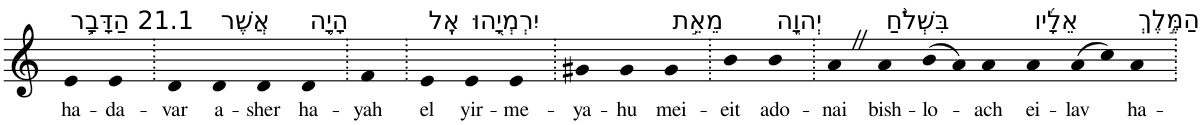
**kern	**text
*part1	*part1
*staff1	*staff1
*I"Piano	*
*I'Pno	*
*clefG2	*
*k[]	*
=1	=1
!LO:TX:a:t=21.1 הַדָּבָ֛ר	!
!	!LO:LY:b
4e	ha-
!	!LO:LY:b
4e	-da-
=2.	=2.
!	!LO:LY:b
4d	-var
!LO:TX:a:t=אֲשֶׁר	!
!	!LO:LY:b
4d	a-
!	!LO:LY:b
4d	-sher
!LO:TX:a:t=הָיָ֥ה	!
!	!LO:LY:b
4d	ha-
=3.	=3.
!	!LO:LY:b
4f	-yah
=4.	=4.
!LO:TX:a:t=אֶֽל	!
!	!LO:LY:b
4e	el
!LO:TX:a:t=יִרְמְיָ֖הוּ	!
!	!LO:LY:b
4e	yir-
!	!LO:LY:b
4e	-me-
=5.	=5.
!	!LO:LY:b
4g#X	-ya-
!	!LO:LY:b
4g#	-hu
!LO:TX:a:t=מֵאֵ֣ת	!
!	!LO:LY:b
4g#	mei-
=6.	=6.
!	!LO:LY:b
4b	-eit
!LO:TX:a:t=יְהוָ֑ה	!
!	!LO:LY:b
4b	ado-
=7.	=7.
!	!LO:LY:b
4aZ	-nai
!LO:TX:a:t=בִּשְׁלֹ֨חַ	!
!	!LO:LY:b
4a	bish-
!	!LO:LY:b
(>8b	-lo-
8a)	.
!	!LO:LY:b
4a	-ach
!LO:TX:a:t=אֵלָ֜יו	!
!	!LO:LY:b
4a	ei-
!	!LO:LY:b
(>8a	-lav
8cc)	.
!LO:TX:a:t=הַמֶּ֣לֶךְ	!
!	!LO:LY:b
4a	ha-
=.	=.
*-	*-
